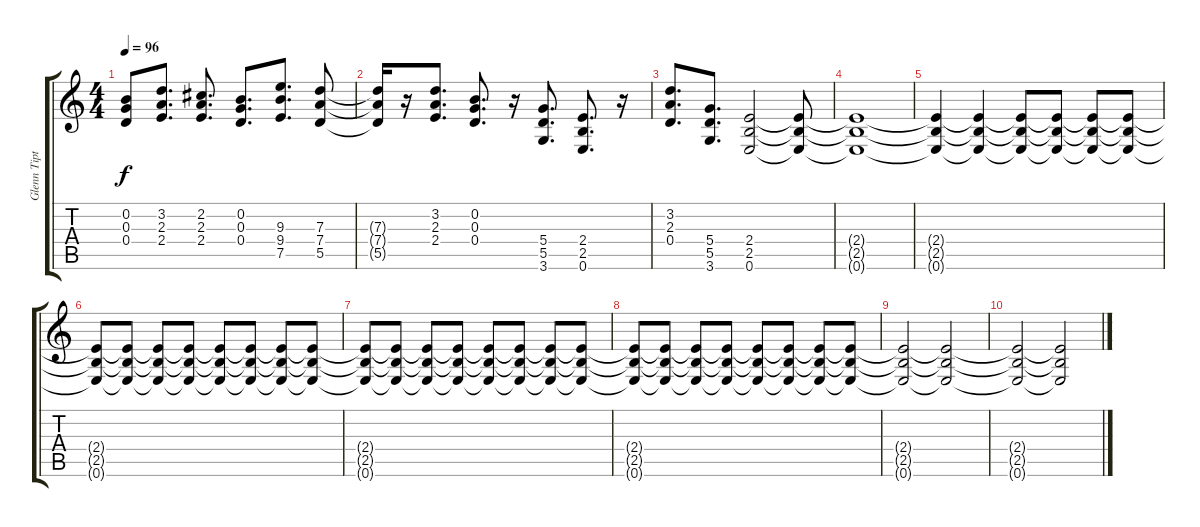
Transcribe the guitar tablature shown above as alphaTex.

\track ("Glenn Tipton" "Glenn Tipt") {instrument distortionguitar}
\staff {score tabs}
\tuning (E4 B3 G3 D3 A2 E2) {hide}
\ts (4 4)
\tempo 96
\clef g2
\ks c
(0.2{t} 0.3{t} 0.4{t}).8{dy f} (3.2 2.3 2.4).8{d} (2.2 2.3 2.4).8{d} (0.2 0.3 0.4).8{d} (9.3 9.4 7.5).8{d} (7.3 7.4 5.5).8 |
(7.3{t} 7.4{t} 5.5{t}).16 r.16 (3.2 2.3 2.4).8{d} (0.2 0.3 0.4).8{d} r.16 (5.4 5.5 3.6).8{d} (2.4 2.5 0.6).8{d} r.16 |
(3.2 2.3 0.4).8{d} (5.4 5.5 3.6).8{d} (2.4 2.5 0.6).2 (2.4{t} 2.5{t} 0.6{t}).8 |
(2.4{t} 2.5{t} 0.6{t}).1 |
(2.4{t} 2.5{t} 0.6{t}).4 (2.4{t} 2.5{t} 0.6{t}).4 (2.4{t} 2.5{t} 0.6{t}).8 (2.4{t} 2.5{t} 0.6{t}).8 (2.4{t} 2.5{t} 0.6{t}).8 (2.4{t} 2.5{t} 0.6{t}).8 |
(2.4{t} 2.5{t} 0.6{t}).8{volume 13} (2.4{t} 2.5{t} 0.6{t}).8 (2.4{t} 2.5{t} 0.6{t}).8{volume 12 instrument overdrivenguitar} (2.4{t} 2.5{t} 0.6{t}).8 (2.4{t} 2.5{t} 0.6{t}).8{volume 11} (2.4{t} 2.5{t} 0.6{t}).8 (2.4{t} 2.5{t} 0.6{t}).8{volume 10} (2.4{t} 2.5{t} 0.6{t}).8 |
(2.4{t} 2.5{t} 0.6{t}).8{volume 9} (2.4{t} 2.5{t} 0.6{t}).8 (2.4{t} 2.5{t} 0.6{t}).8{volume 8} (2.4{t} 2.5{t} 0.6{t}).8 (2.4{t} 2.5{t} 0.6{t}).8{volume 7 instrument electricguitarclean} (2.4{t} 2.5{t} 0.6{t}).8 (2.4{t} 2.5{t} 0.6{t}).8{volume 6} (2.4{t} 2.5{t} 0.6{t}).8 |
(2.4{t} 2.5{t} 0.6{t}).8{volume 5} (2.4{t} 2.5{t} 0.6{t}).8 (2.4{t} 2.5{t} 0.6{t}).8{volume 4} (2.4{t} 2.5{t} 0.6{t}).8 (2.4{t} 2.5{t} 0.6{t}).8{instrument guitarharmonics} (2.4{t} 2.5{t} 0.6{t}).8 (2.4{t} 2.5{t} 0.6{t}).8 (2.4{t} 2.5{t} 0.6{t}).8 |
(2.4{t} 2.5{t} 0.6{t}).2 (2.4{t} 2.5{t} 0.6{t}).2{volume 2} |
(2.4{t} 2.5{t} 0.6{t}).2{volume 1} (2.4{t} 2.5{t} 0.6{t}).2
